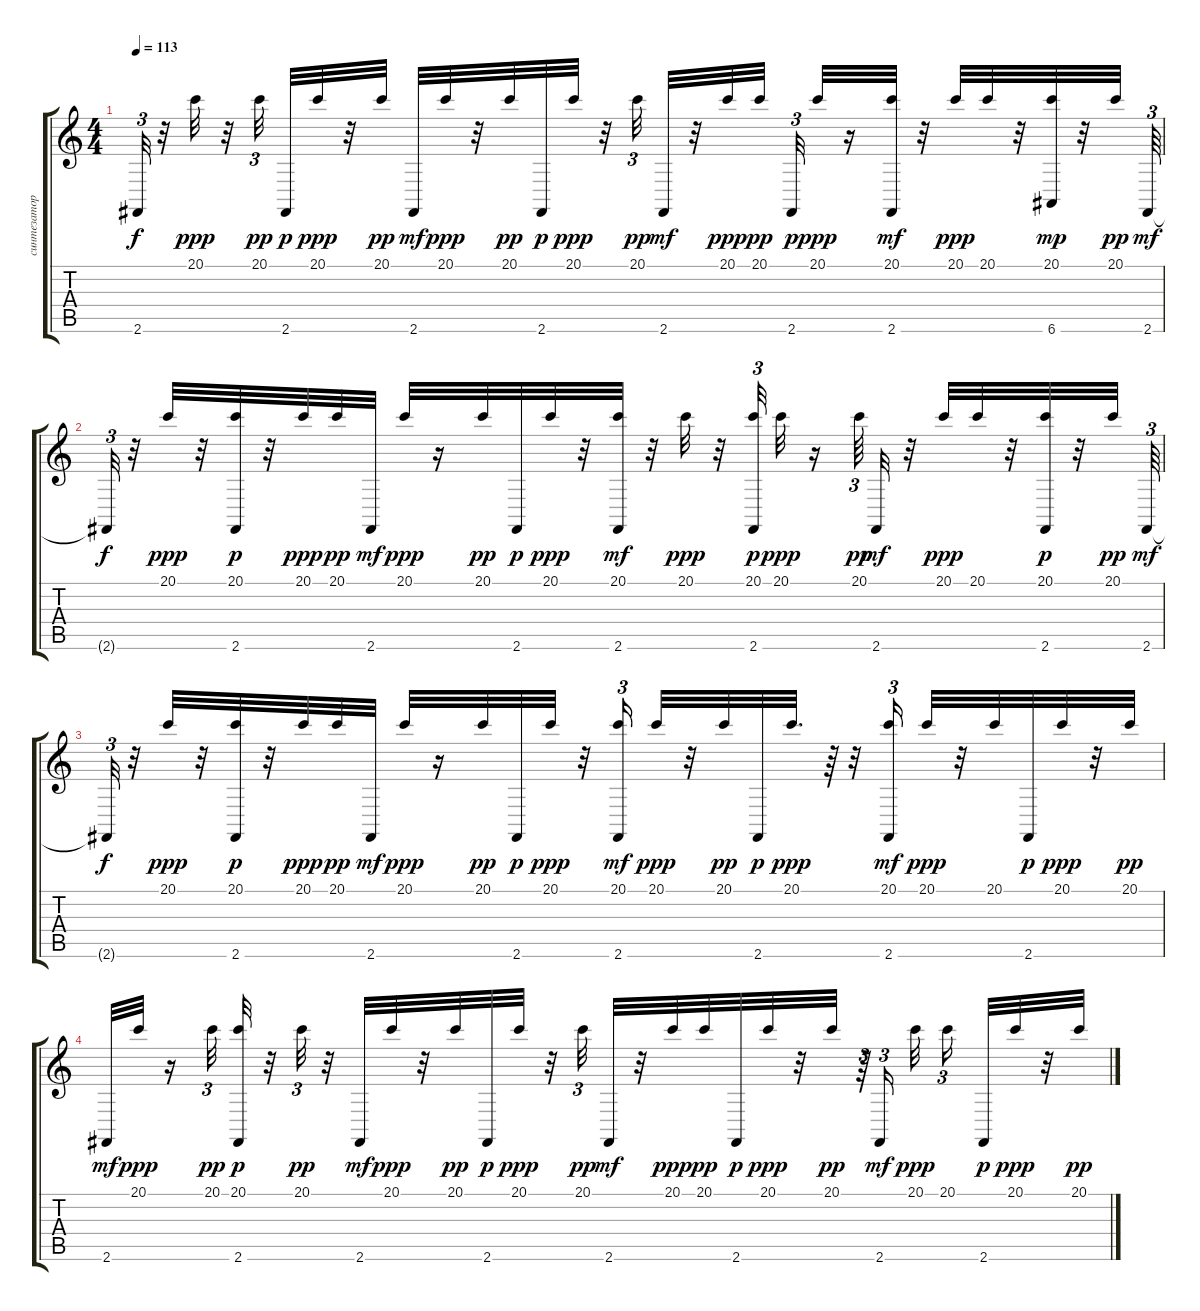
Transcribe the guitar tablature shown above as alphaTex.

\track ("синтезатор" "синтезатор") {instrument acousticgrandpiano}
\staff {score tabs}
\tuning (E4 B3 G3 D3 A2 E2) {hide}
\ts (4 4)
\tempo 113
\clef g2
\ks c
2.6{t}.32{tu (3 2) dy f} r.32 20.1.32{dy ppp} r.32 20.1.32{tu (3 2) dy pp beam splitsecondary} 2.6.32{dy p} 20.1.32{dy ppp} r.32 20.1.32{dy pp} 2.6.32{dy mf} 20.1.32{dy ppp} r.32 20.1.32{dy pp} 2.6.32{dy p} 20.1.32{dy ppp} r.32 20.1.32{tu (3 2) dy pp} 2.6.32{dy mf} r.32 20.1.32{dy ppp} 20.1.32{dy pp beam splitsecondary} 2.6.32{tu (3 2) dy p} 20.1.32{dy ppp} r.16 (20.1 2.6).32{dy mf} r.32 20.1.32{dy ppp} 20.1.32 r.32 (20.1 6.6).32{dy mp} r.32 20.1.32{dy pp} 2.6.64{tu (3 2) dy mf} |
2.6{t}.32{tu (3 2) dy f} r.32 20.1.32{dy ppp} r.32 (20.1 2.6).32{dy p} r.32 20.1.32{dy ppp} 20.1.32{dy pp} 2.6.32{dy mf} 20.1.32{dy ppp} r.16 20.1.32{dy pp} 2.6.32{dy p} 20.1.32{dy ppp} r.32 (20.1 2.6).32{dy mf} r.32 20.1.32{dy ppp} r.32 (20.1 2.6).32{tu (3 2) dy p} 20.1.32{dy ppp} r.16 20.1.64{tu (3 2) dy pp} 2.6.32{dy mf} r.32 20.1.32{dy ppp} 20.1.32 r.32 (20.1 2.6).32{dy p} r.32 20.1.32{dy pp} 2.6.64{tu (3 2) dy mf} |
2.6{t}.32{tu (3 2) dy f} r.32 20.1.32{dy ppp} r.32 (20.1 2.6).32{dy p} r.32 20.1.32{dy ppp} 20.1.32{dy pp} 2.6.32{dy mf} 20.1.32{dy ppp} r.16 20.1.32{dy pp} 2.6.32{dy p} 20.1.32{dy ppp} r.32 (20.1 2.6).16{tu (3 2) dy mf} 20.1.32{dy ppp} r.32 20.1.32{dy pp} 2.6.32{dy p} 20.1.32{d dy ppp} r.64 r.32 (20.1 2.6).16{tu (3 2) dy mf} 20.1.32{dy ppp} r.32 20.1.32 2.6.32{dy p} 20.1.32{dy ppp} r.32 20.1.32{dy pp} |
2.6.32{dy mf} 20.1.32{dy ppp} r.16 20.1.32{tu (3 2) dy pp} (20.1 2.6).32{dy p} r.32 20.1.32{tu (3 2) dy pp} r.32 2.6.32{dy mf} 20.1.32{dy ppp} r.32 20.1.32{dy pp} 2.6.32{dy p} 20.1.32{dy ppp} r.32 20.1.32{tu (3 2) dy pp} 2.6.32{dy mf} r.32 20.1.32{dy ppp} 20.1.32{dy pp} 2.6.32{dy p} 20.1.32{dy ppp} r.32 20.1.32{dy pp} r.64{tu (3 2)} 2.6.16{tu (3 2) dy mf beam splitsecondary} 20.1.32{dy ppp beam splitsecondary} 20.1.16{tu (3 2) beam splitsecondary} 2.6.32{dy p} 20.1.32{dy ppp} r.32 20.1.32{dy pp}
